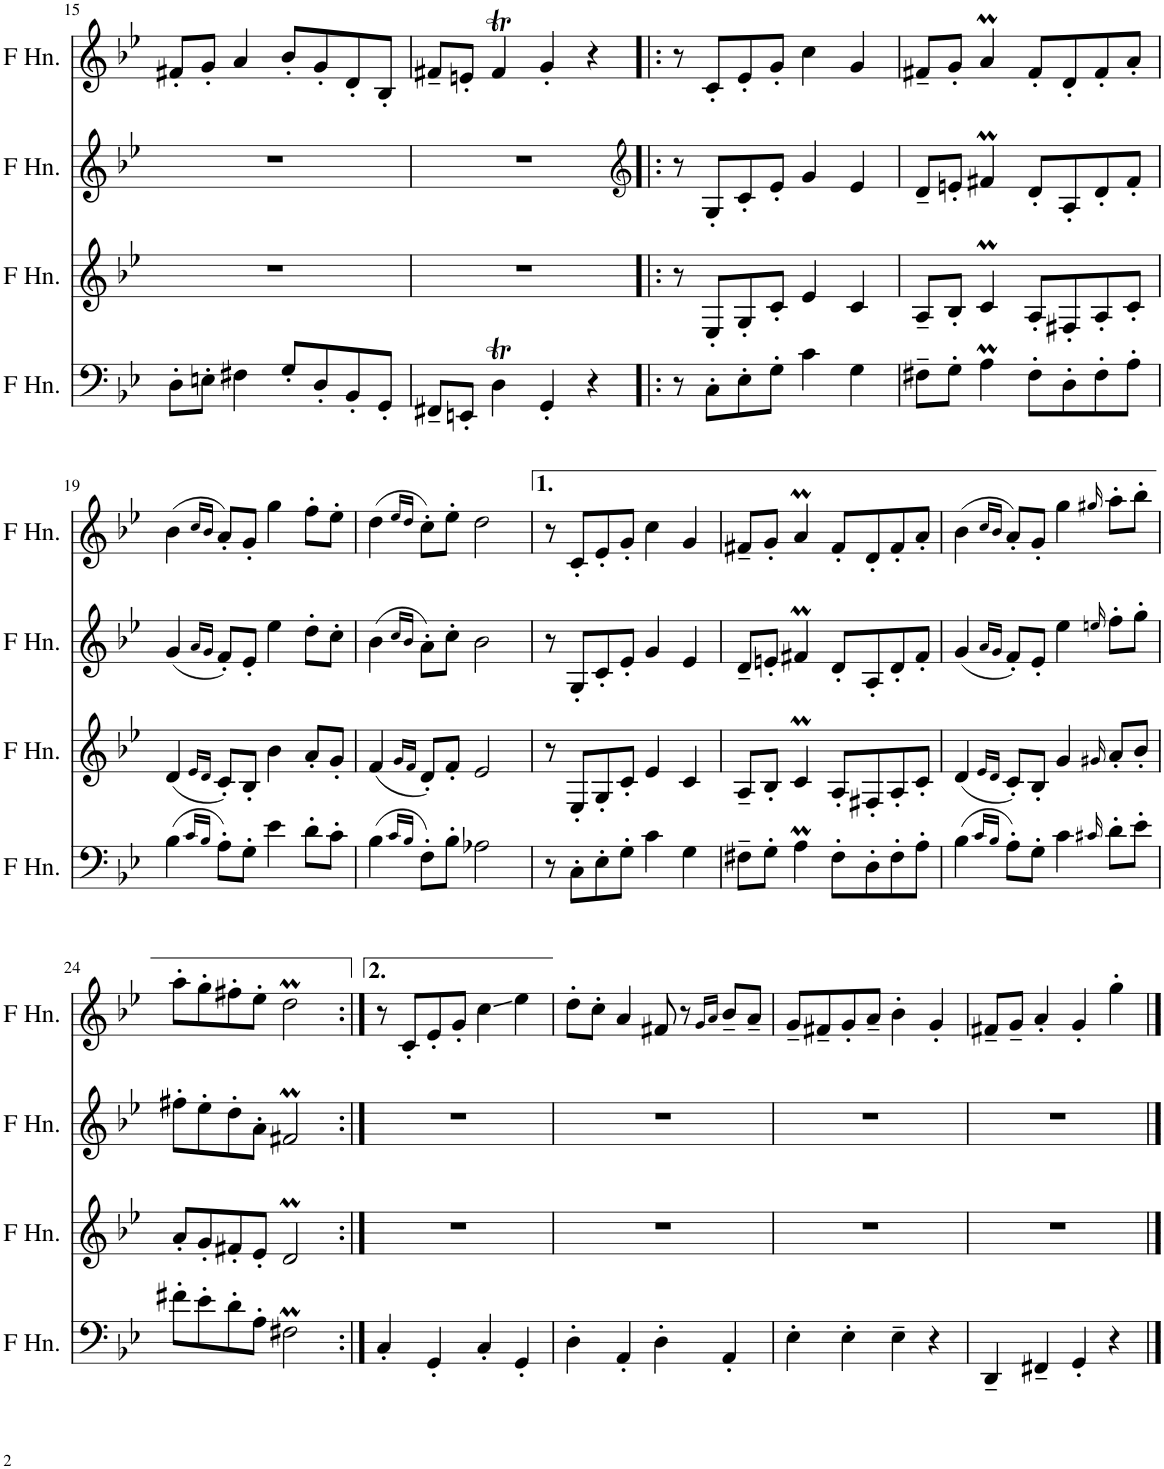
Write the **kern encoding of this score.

**kern	**kern	**kern	**kern
*part4	*part3	*part2	*part1
*staff4	*staff3	*staff2	*staff1
*I"Horn in F	*I"Horn in F	*I"Horn in F	*I"Horn in F
!!LO:PB:g=z
*clefF4	*clefG2	*clefG2	*clefG2
*Trd4c7	*Trd4c7	*Trd4c7	*Trd4c7
*k[b-e-]	*k[b-e-]	*k[b-e-]	*k[b-e-]
*M4/4	*M4/4	*M4/4	*M4/4
=15	=15	=15	=15
8D'\L	1r	1r	8f#X'/L
8En'\J	.	.	8g'/J
4F#X\	.	.	4a/
8G'/L	.	.	8b-'/L
8D'/	.	.	8g'/
8BB-'/	.	.	8d'/
8GG'/J	.	.	8B-'/J
=16	=16	=16	=16
8FF#X~/L	1r	1r	8f#X~/L
8EEn'/J	.	.	8en'/J
4Dt\	.	.	4f#t/
4GG'/	.	.	4g'/
4r	.	.	4r
=17!|:	=17!|:	=17!|:	=17!|:
*	*	*clefG2	*
8r	8r	8r	8r
8C'\L	8E-'/L	8G'/L	8c'/L
8E-'\	8G'/	8c'/	8e-'/
8G'\J	8c'/J	8e-'/J	8g'/J
4c\	4e-/	4g/	4cc\
4G\	4c/	4e-/	4g/
=18	=18	=18	=18
8F#X~\L	8A~/L	8d~/L	8f#X~/L
8G'\J	8B-'/J	8en'/J	8g'/J
4Am\	4cM/	4f#Xm/	4am/
8F#'\L	8A'/L	8d'/L	8f#'/L
8D'\	8F#X'/	8A'/	8d'/
8F#'\	8A'/	8d'/	8f#'/
8A'\J	8c'/J	8f#'/J	8a'/J
!!LO:LB:g=z
=19	=19	=19	=19
(4B-\	(4d/	(4g/	(4b-\
16qc/LL	16qe-/LL	16qa/LL	16qcc/LL
16qB-/JJ	16qd/JJ	16qg/JJ	16qb-/JJ
8A'\L)	8c'/L)	8f'/L)	8a'/L)
8G'\J	8B-'/J	8e-'/J	8g'/J
4e-\	4b-\	4ee-\	4gg\
8d'\L	8a'/L	8dd'\L	8ff'\L
8c'\J	8g'/J	8cc'\J	8ee-'\J
=20	=20	=20	=20
(4B-\	(4f/	(4b-\	(4dd\
16qc/LL	16qg/LL	16qcc/LL	16qee-/LL
16qB-/JJ	16qf/JJ	16qb-/JJ	16qdd/JJ
8F'\L)	8d'/L)	8a'\L)	8cc'\L)
8B-'\J	8f'/J	8cc'\J	8ee-'\J
2A-X\	2e-/	2b-\	2dd\
=21	=21	=21	=21
8r	8r	8r	8r
8C'\L	8E-'/L	8G'/L	8c'/L
8E-'\	8G'/	8c'/	8e-'/
8G'\J	8c'/J	8e-'/J	8g'/J
4c\	4e-/	4g/	4cc\
4G\	4c/	4e-/	4g/
=22	=22	=22	=22
8F#X~\L	8A~/L	8d~/L	8f#X~/L
8G'\J	8B-'/J	8en'/J	8g'/J
4Am\	4cM/	4f#Xm/	4am/
8F#'\L	8A'/L	8d'/L	8f#'/L
8D'\	8F#X'/	8A'/	8d'/
8F#'\	8A'/	8d'/	8f#'/
8A'\J	8c'/J	8f#'/J	8a'/J
=23	=23	=23	=23
(4B-\	(4d/	(4g/	(4b-\
16qc/LL	16qe-/LL	16qa/LL	16qcc/LL
16qB-/JJ	16qd/JJ	16qg/JJ	16qb-/JJ
8A'\L)	8c'/L)	8f'/L)	8a'/L)
8G'\J	8B-'/J	8e-'/J	8g'/J
4c\	4g/	4ee-\	4gg\
16qc#X/	16qg#X/	16qeen/	16qgg#X/
8d'\L	8a'/L	8ff'\L	8aa'\L
8e-'\J	8b-'/J	8gg'\J	8bb-'\J
!!LO:LB:g=z
=24	=24	=24	=24
8f#X'\L	8a'/L	8ff#X'\L	8aa'\L
8e-'\	8g'/	8ee-'\	8gg'\
8d'\	8f#X'/	8dd'\	8ff#X'\
8A'\J	8e-'/J	8a'\J	8ee-'\J
2F#Xm\	2dm/	2f#Xm/	2ddm\
=25:|!	=25:|!	=25:|!	=25:|!
4C'/	1r	1r	8r
.	.	.	8c'/L
4GG'/	.	.	8e-'/
.	.	.	8g'/J
4C'/	.	.	4cc\
4GG'/	.	.	4ee-\
=26	=26	=26	=26
4D'\	1r	1r	8dd'\L
.	.	.	8cc'\J
4AA'/	.	.	4a/
4D'\	.	.	8f#X/
.	.	.	8r
.	.	.	16qg/LL
.	.	.	16qa/JJ
4AA'/	.	.	8b-~/L
.	.	.	8a~/J
=27	=27	=27	=27
4E-'\	1r	1r	8g~/L
.	.	.	8f#X~/
4E-'\	.	.	8g'/
.	.	.	8a~/J
4E-~\	.	.	4b-'\
4r	.	.	4g'/
=28	=28	=28	=28
4DD~/	1r	1r	8f#X~/L
.	.	.	8g~/J
4FF#X~/	.	.	4a'/
4GG'/	.	.	4g'/
4r	.	.	4gg'\
==	==	==	==
*-	*-	*-	*-
